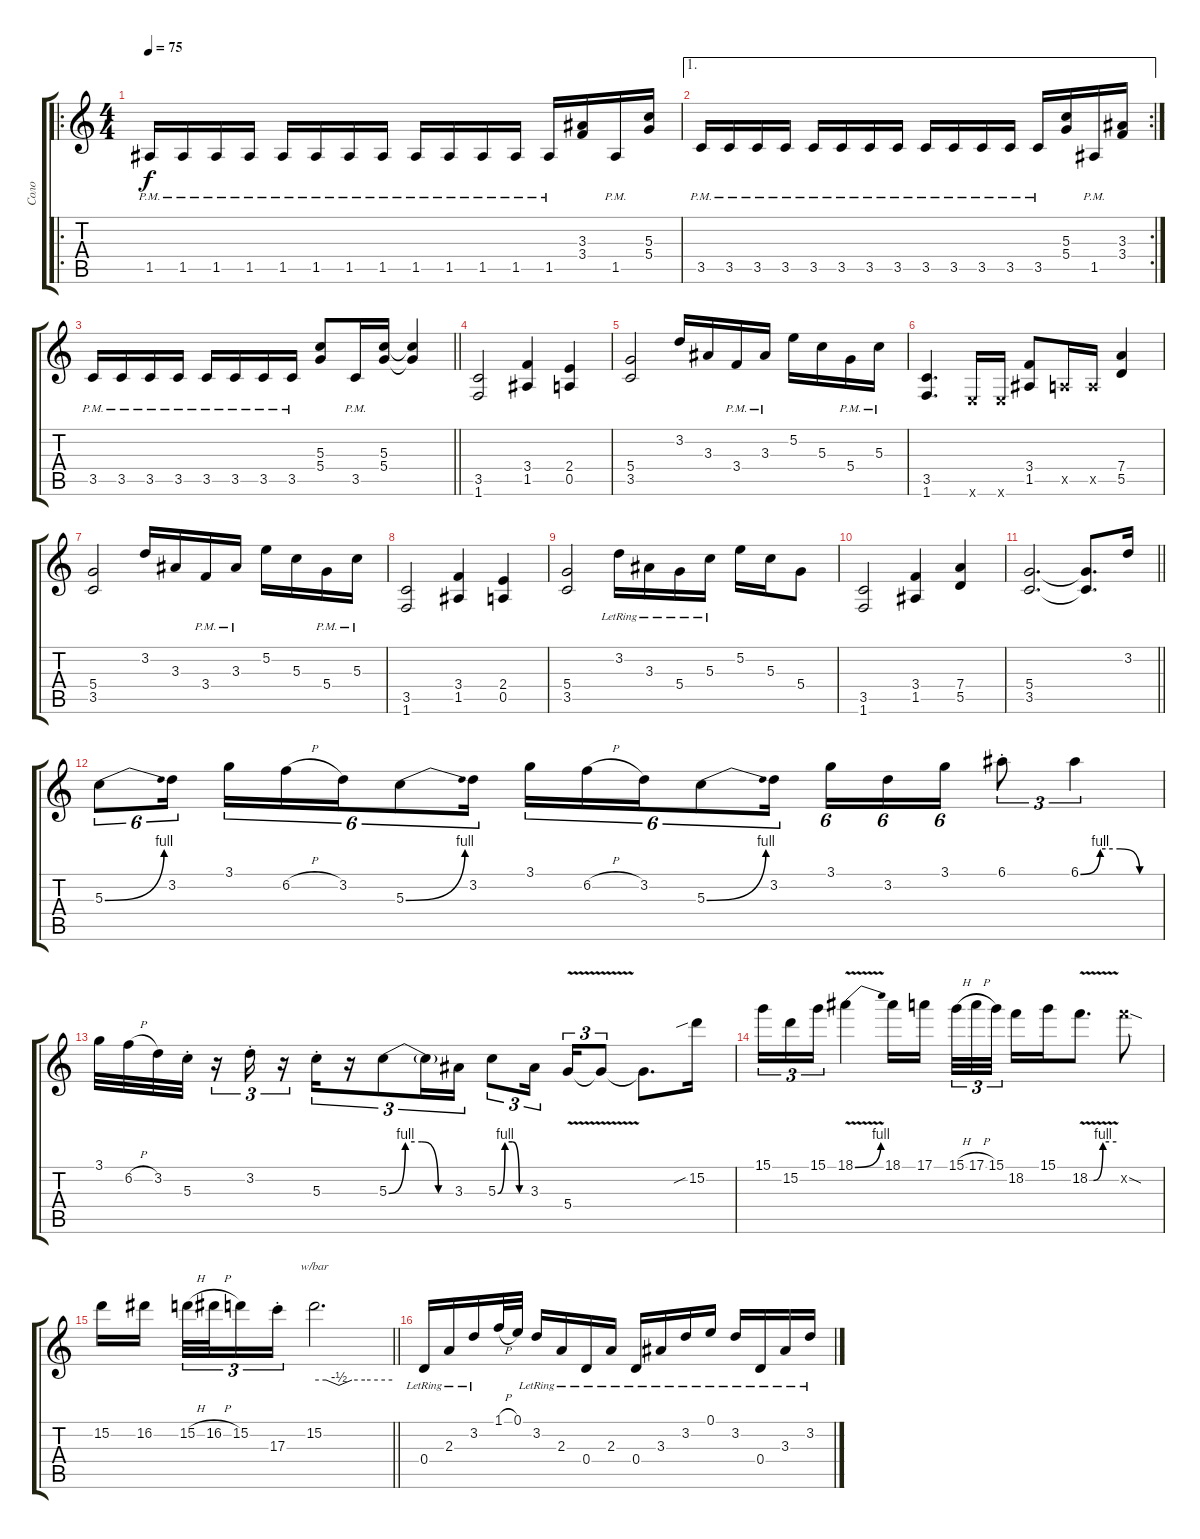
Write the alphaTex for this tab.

\track ("Соло" "Соло") {instrument acousticguitarsteel}
\staff {score tabs}
\tuning (E4 B3 G3 D3 A2 E2) {hide}
\ro
\ts (4 4)
\tempo 75
\clef g2
\ks c
1.5{pm}.16{dy f instrument distortionguitar} 1.5{pm}.16 1.5{pm}.16 1.5{pm}.16 1.5{pm}.16 1.5{pm}.16 1.5{pm}.16 1.5{pm}.16 1.5{pm}.16 1.5{pm}.16 1.5{pm}.16 1.5{pm}.16 1.5{pm}.16 (3.3 3.4).16 1.5{pm}.16 (5.3 5.4).16 |
\ae 1
\rc 2
3.5{pm}.16 3.5{pm}.16 3.5{pm}.16 3.5{pm}.16 3.5{pm}.16 3.5{pm}.16 3.5{pm}.16 3.5{pm}.16 3.5{pm}.16 3.5{pm}.16 3.5{pm}.16 3.5{pm}.16 3.5{pm}.16 (5.3 5.4).16 1.5{pm}.16 (3.3 3.4).16 |
\barLineRight lightlight
3.5{pm}.16 3.5{pm}.16 3.5{pm}.16 3.5{pm}.16 3.5{pm}.16 3.5{pm}.16 3.5{pm}.16 3.5{pm}.16 (5.3 5.4).8 3.5{pm}.16 (5.3 5.4).16 (5.3{t} 5.4{t}).4 |
(3.5 1.6).2 (3.4 1.5).4 (2.4 0.5).4 |
(5.4 3.5).2 3.2.16 3.3.16 3.4{pm}.16 3.3{pm}.16 5.2.16 5.3.16 5.4{pm}.16 5.3{pm}.16 |
(3.5 1.6).4{d} 0.6{x}.16 0.6{x}.16 (3.4 1.5).8 0.5{x}.16 0.5{x}.16 (7.4 5.5).4 |
(5.4 3.5).2 3.2.16 3.3.16 3.4{pm}.16 3.3{pm}.16 5.2.16 5.3.16 5.4{pm}.16 5.3{pm}.16 |
(3.5 1.6).2 (3.4 1.5).4 (2.4 0.5).4 |
(5.4 3.5).2 3.2{lr}.16 3.3{lr}.16 5.4{lr}.16 5.3{lr}.16 5.2.16 5.3.16 5.4.8 |
(3.5 1.6).2 (3.4 1.5).4 (7.4 5.5).4 |
\barLineRight lightlight
(5.4 3.5).2{d} (5.4{t} 3.5{t}).8{d} 3.2.16{volume 14 instrument distortionguitar} |
5.3{be (bend 0 0 60 4)}.8{tu (6 4)} 3.2.16{tu (6 4) beam splitsecondary} 3.1.16{tu (6 4)} 6.2{h}.16{tu (6 4)} 3.2.16{tu (6 4)} 5.3{be (bend 0 0 60 4)}.8{tu (6 4)} 3.2.16{tu (6 4) beam splitsecondary} 3.1.16{tu (6 4)} 6.2{h}.16{tu (6 4)} 3.2.16{tu (6 4)} 5.3{be (bend 0 0 60 4)}.8{tu (6 4)} 3.2.16{tu (6 4) beam splitsecondary} 3.1.16{tu (6 4)} 3.2.16{tu (6 4)} 3.1.16{tu (6 4)} 6.1{st}.8{tu (3 2)} 6.1{be (custom 0 0 15 4 30 4 45 0 60 0)}.4{tu (3 2)} |
3.1.32 6.2{h}.32 3.2.32 5.3{st}.32 r.16{tu (3 2)} 3.2{st}.16{tu (3 2)} r.16{tu (3 2)} 5.3{st}.16{tu (3 2)} r.16{tu (3 2)} 5.3{be (custom 0 0 15 4 30 4 45 0 60 0)}.8{tu (3 2)} 5.3{t}.16{tu (3 2)} 3.3.16{tu (3 2)} 5.3{be (custom 0 0 15 4 30 4 45 0 60 0)}.8{tu (3 2)} 3.3.16{tu (3 2) beam splitsecondary} 5.4{v}.16{tu (3 2)} 5.4{t}.8{tu (3 2)} 5.4{t}.8{d} 15.2{sib}.16 |
15.1.16{tu (3 2)} 15.2.16{tu (3 2)} 15.1.16{tu (3 2)} 18.1{be (bend 0 0 60 4) v}.4 18.1.16 17.1.16 15.1{h}.32{tu (3 2)} 17.1{h}.32{tu (3 2)} 15.1.32{tu (3 2) beam splitsecondary} 18.2.16 15.1.16 18.2{be (custom 0 0 9 0 30 4 60 4) v}.8{d} 18.2{sod x}.8 |
\barLineRight lightlight
15.2.16 16.2.16{beam splitsecondary} 15.2{h}.32{tu (3 2)} 16.2{h}.32{tu (3 2)} 15.2.16{tu (3 2)} 17.3{st}.16{tu (3 2)} 15.2.2{d tbe (custom default 0 0 9 0 19 -2 29 0 39 0 60 0)} |
0.4{lr}.16{instrument acousticguitarsteel} 2.3{lr}.16 3.2{lr}.16 1.1{h}.32 0.1.32 3.2{lr}.16 2.3{lr}.16 0.4{lr}.16 2.3{lr}.16 0.4{lr}.16 3.3{lr}.16 3.2{lr}.16 0.1{lr}.16 3.2{lr}.16 0.4{lr}.16 3.3{lr}.16 3.2{lr}.16
